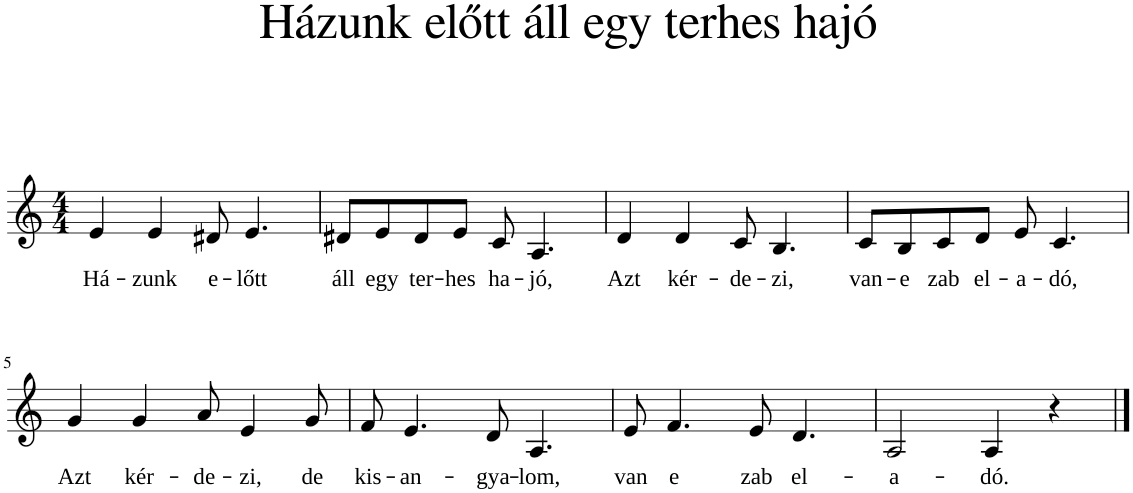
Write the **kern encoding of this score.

**kern	**text
*part1	*part1
*staff1	*staff1
*I"Piano	*
*I'Pno	*
*clefG2	*
*k[]	*
*M4/4	*
=1	=1
!	!LO:LY:b
4e/	Há-
!	!LO:LY:b
4e/	-zunk
!	!LO:LY:b
8d#X/	e-
!	!LO:LY:b
4.e/	-lőtt
=2	=2
!	!LO:LY:b
8d#X/L	áll
!	!LO:LY:b
8e/	egy
!	!LO:LY:b
8d#/	ter-
!	!LO:LY:b
8e/J	-hes
!	!LO:LY:b
8c/	ha-
!	!LO:LY:b
4.A/	-jó,
=3	=3
!	!LO:LY:b
4d/	Azt
!	!LO:LY:b
4d/	kér-
!	!LO:LY:b
8c/	-de-
!	!LO:LY:b
4.B/	-zi,
=4	=4
!	!LO:LY:b
8c/L	van-
!	!LO:LY:b
8B/	-e
!	!LO:LY:b
8c/	zab
!	!LO:LY:b
8d/J	el-
!	!LO:LY:b
8e/	-a-
!	!LO:LY:b
4.c/	-dó,
!!LO:LB:g=z
=5	=5
!	!LO:LY:b
4g/	Azt
!	!LO:LY:b
4g/	kér-
!	!LO:LY:b
8a/	-de-
!	!LO:LY:b
4e/	-zi,
!	!LO:LY:b
8g/	de
=6	=6
!	!LO:LY:b
8f/	kis-
!	!LO:LY:b
4.e/	-an-
!	!LO:LY:b
8d/	-gya-
!	!LO:LY:b
4.A/	-lom,
=7	=7
!	!LO:LY:b
8e/	van
!	!LO:LY:b
4.f/	-e
!	!LO:LY:b
8e/	zab
!	!LO:LY:b
4.d/	el-
=8	=8
!	!LO:LY:b
2A/	-a-
!	!LO:LY:b
4A/	-dó.
4r	.
==	==
*-	*-
